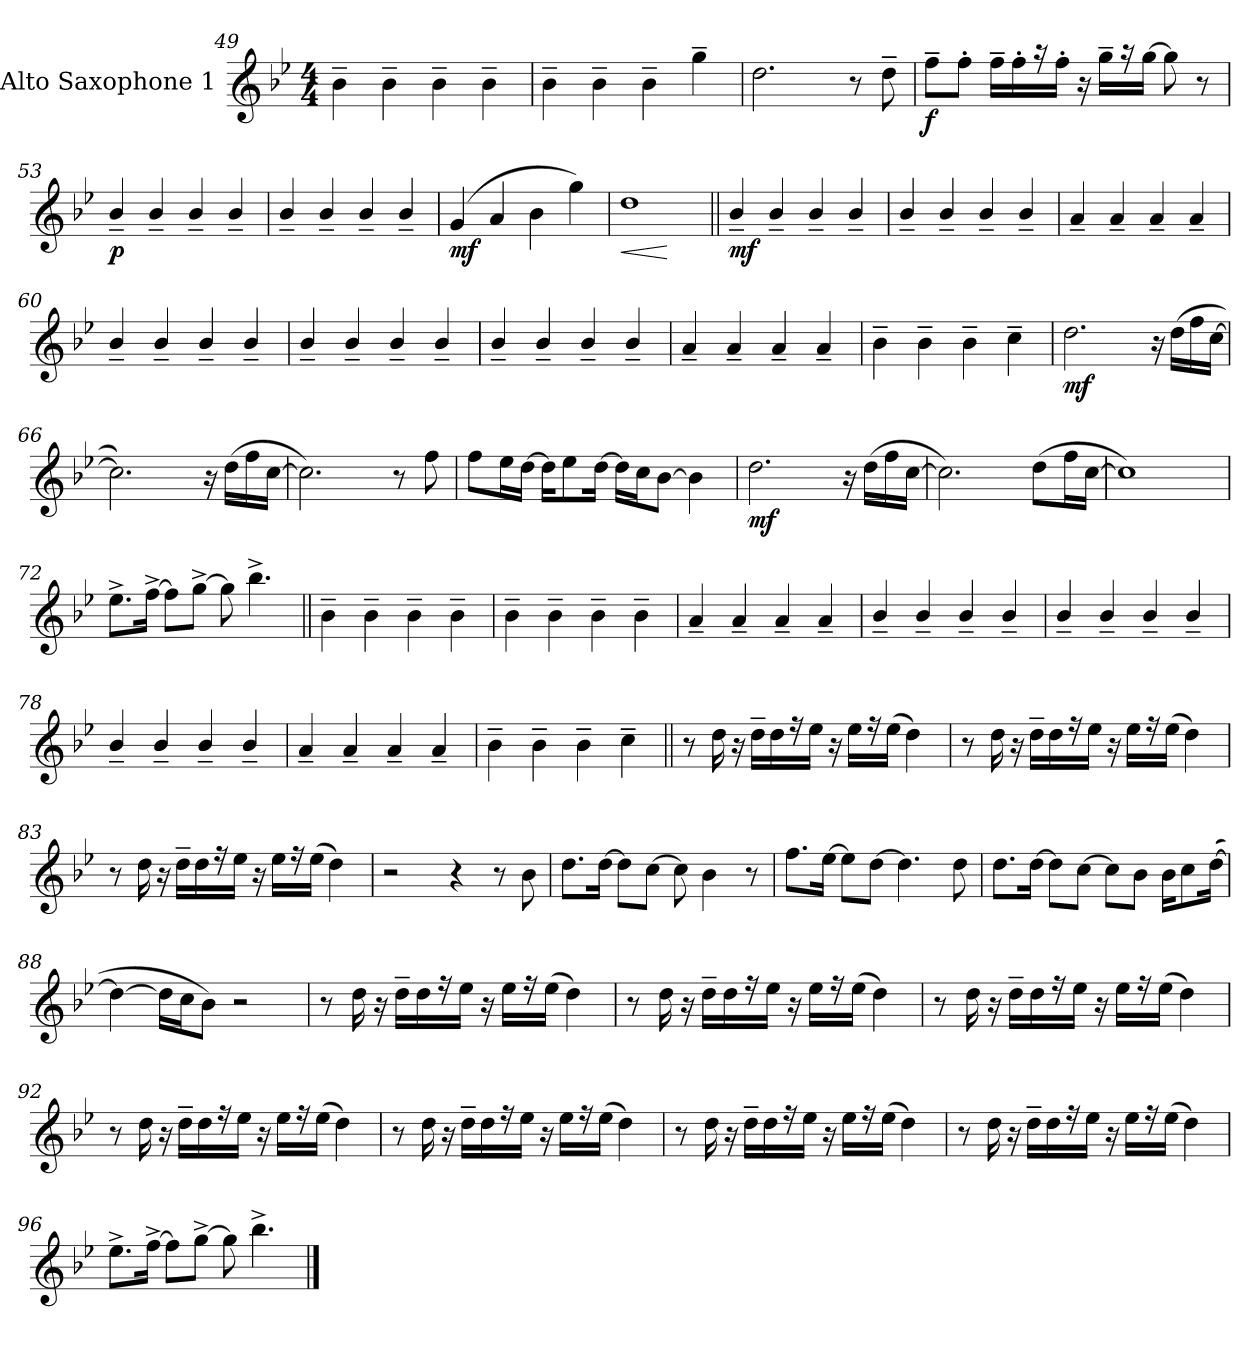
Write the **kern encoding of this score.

**kern	**dynam
*part1	*part1
*staff1	*staff1
*I"Alto Saxophone 1	*
!!LO:PB:g=z
*clefG2	*
*ITrd5c9	*
*k[b-e-a-d-g-]	*
*b-:	*
*M4/4	*
=49	=49
4d-~>\	.
4d-~>\	.
4d-~>\	.
4d-~>\	.
=50	=50
4d-~>\	.
4d-~>\	.
4d-~>\	.
4b-~>\	.
=51	=51
2.f\	.
8r	.
8f~>\	.
=52	=52
!	!LO:DY:b
8a-~>\L	f
8a-'>\J	.
16a-~>\LL	.
16a-'>\	.
16r	.
16a-'>\JJ	.
16r	.
16b-~>\LL	.
16r	.
[16b-\JJ	.
8b-\]	.
8r	.
!!LO:LB:g=z
=53	=53
!	!LO:DY:b
4d-~</	p
4d-~</	.
4d-~</	.
4d-~</	.
=54	=54
4d-~</	.
4d-~</	.
4d-~</	.
4d-~</	.
=55	=55
!	!LO:DY:b
(4B-/	mf
4c/	.
4d-\	.
4b-\)	.
=56	=56
!	!LO:HP:b
1f\	<
.	[
=57||	=57||
!	!LO:DY:b
4d-~</	mf
4d-~</	.
4d-~</	.
4d-~</	.
!!LO:LB:g=z
=58	=58
4d-~</	.
4d-~</	.
4d-~</	.
4d-~</	.
=59	=59
4c~</	.
4c~</	.
4c~</	.
4c~</	.
=60	=60
4d-~</	.
4d-~</	.
4d-~</	.
4d-~</	.
=61	=61
4d-~</	.
4d-~</	.
4d-~</	.
4d-~</	.
=62	=62
4d-~</	.
4d-~</	.
4d-~</	.
4d-~</	.
!!LO:LB:g=z
=63	=63
4c~</	.
4c~</	.
4c~</	.
4c~</	.
=64	=64
4d-~>\	.
4d-~>\	.
4d-~>\	.
4e-~>\	.
=65	=65
!	!LO:DY:b
2.f\	mf
16r	.
(16f\LL	.
16a-\	.
[16e-\JJ	.
=66	=66
2.e-\])	.
16r	.
(16f\LL	.
16a-\	.
[16e-\JJ	.
=67	=67
2.e-\])	.
8r	.
8a-\	.
!!LO:LB:g=z
=68	=68
8a-\L	.
16g-\L	.
[16f\JJ	.
16f\KL]	.
8g-\	.
[16f\Jk	.
16f\LL]	.
16e-\J	.
[8d-\J	.
4d-\]	.
=69	=69
!	!LO:DY:b
2.f\	mf
16r	.
(16f\LL	.
16a-\	.
[16e-\JJ	.
=70	=70
2.e-\])	.
(8f\L	.
16a-\L	.
[16e-\JJ	.
=71	=71
1e-\])	.
=72	=72
8.g-^>\L	.
[16a-^>\Jk	.
8a-\L]	.
[8b-^>\J	.
8b-\]	.
4.dd-^>\	.
!!LO:LB:g=z
=73||	=73||
4d-~>\	.
4d-~>\	.
4d-~>\	.
4d-~>\	.
=74	=74
4d-~>\	.
4d-~>\	.
4d-~>\	.
4d-~>\	.
=75	=75
4c~</	.
4c~</	.
4c~</	.
4c~</	.
=76	=76
4d-~</	.
4d-~</	.
4d-~</	.
4d-~</	.
=77	=77
4d-~</	.
4d-~</	.
4d-~</	.
4d-~</	.
!!LO:LB:g=z
=78	=78
4d-~</	.
4d-~</	.
4d-~</	.
4d-~</	.
=79	=79
4c~</	.
4c~</	.
4c~</	.
4c~</	.
=80	=80
4d-~>\	.
4d-~>\	.
4d-~>\	.
4e-~>\	.
=81||	=81||
8r	.
16f\	.
16r	.
16f~>\LL	.
16f\	.
16r	.
16g-\JJ	.
16r	.
16g-\LL	.
16r	.
(16g-\JJ	.
4f\)	.
!!LO:LB:g=z
=82	=82
8r	.
16f\	.
16r	.
16f~>\LL	.
16f\	.
16r	.
16g-\JJ	.
16r	.
16g-\LL	.
16r	.
(16g-\JJ	.
4f\)	.
=83	=83
8r	.
16f\	.
16r	.
16f~>\LL	.
16f\	.
16r	.
16g-\JJ	.
16r	.
16g-\LL	.
16r	.
(16g-\JJ	.
4f\)	.
=84	=84
2r	.
4r	.
8r	.
8d-\	.
!!LO:LB:g=z
=85	=85
8.f\L	.
[16f\Jk	.
8f\L]	.
[8e-\J	.
8e-\]	.
4d-\	.
8r	.
=86	=86
8.a-\L	.
[16g-\Jk	.
8g-\L]	.
[8f\J	.
4.f\]	.
8f\	.
=87	=87
8.f\L	.
[16f\Jk	.
8f\L]	.
[8e-\J	.
8e-\L]	.
8d-\J	.
16d-\KL	.
8e-\	.
([16f\Jk	.
=88	=88
4f\_	.
16f\LL]	.
16e-\J	.
8d-\J)	.
2r	.
!!LO:LB:g=z
=89	=89
8r	.
16f\	.
16r	.
16f~>\LL	.
16f\	.
16r	.
16g-\JJ	.
16r	.
16g-\LL	.
16r	.
(16g-\JJ	.
4f\)	.
=90	=90
8r	.
16f\	.
16r	.
16f~>\LL	.
16f\	.
16r	.
16g-\JJ	.
16r	.
16g-\LL	.
16r	.
(16g-\JJ	.
4f\)	.
=91	=91
8r	.
16f\	.
16r	.
16f~>\LL	.
16f\	.
16r	.
16g-\JJ	.
16r	.
16g-\LL	.
16r	.
(16g-\JJ	.
4f\)	.
!!LO:PB:g=z
=92	=92
8r	.
16f\	.
16r	.
16f~>\LL	.
16f\	.
16r	.
16g-\JJ	.
16r	.
16g-\LL	.
16r	.
(16g-\JJ	.
4f\)	.
=93	=93
8r	.
16f\	.
16r	.
16f~>\LL	.
16f\	.
16r	.
16g-\JJ	.
16r	.
16g-\LL	.
16r	.
(16g-\JJ	.
4f\)	.
=94	=94
8r	.
16f\	.
16r	.
16f~>\LL	.
16f\	.
16r	.
16g-\JJ	.
16r	.
16g-\LL	.
16r	.
(16g-\JJ	.
4f\)	.
!!LO:LB:g=z
=95	=95
8r	.
16f\	.
16r	.
16f~>\LL	.
16f\	.
16r	.
16g-\JJ	.
16r	.
16g-\LL	.
16r	.
(16g-\JJ	.
4f\)	.
=96	=96
8.g-^>\L	.
[16a-^>\Jk	.
8a-\L]	.
[8b-^>\J	.
8b-\]	.
4.dd-^>\	.
==	==
*-	*-
